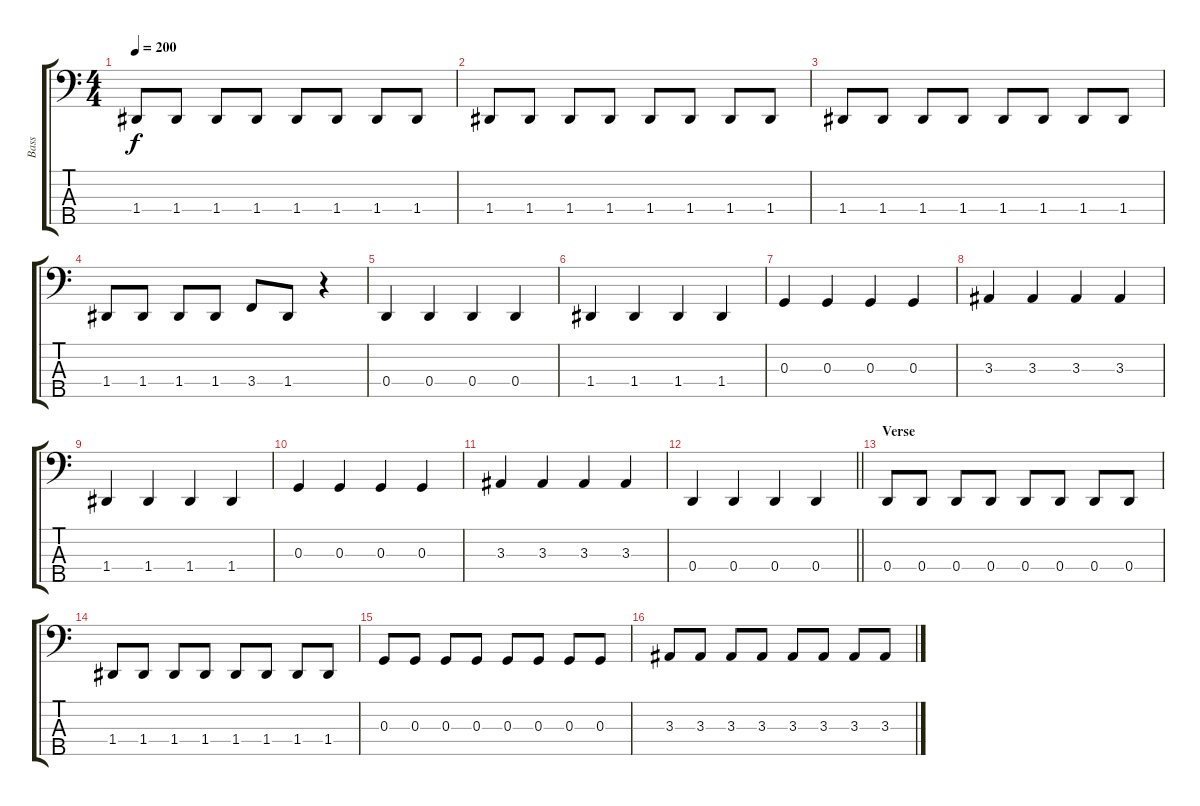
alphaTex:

\track ("Bass" "Bass") {instrument electricbasspick}
\staff {score tabs}
\tuning (F2 C2 G1 D1 A0) {hide}
\ts (4 4)
\tempo 200
\clef f4
\ks c
1.4.8{dy f} 1.4.8 1.4.8 1.4.8 1.4.8 1.4.8 1.4.8 1.4.8 |
1.4.8 1.4.8 1.4.8 1.4.8 1.4.8 1.4.8 1.4.8 1.4.8 |
1.4.8 1.4.8 1.4.8 1.4.8 1.4.8 1.4.8 1.4.8 1.4.8 |
1.4.8 1.4.8 1.4.8 1.4.8 3.4.8 1.4.8 r.4 |
0.4.4 0.4.4 0.4.4 0.4.4 |
1.4.4 1.4.4 1.4.4 1.4.4 |
0.3.4 0.3.4 0.3.4 0.3.4 |
3.3.4 3.3.4 3.3.4 3.3.4 |
1.4.4 1.4.4 1.4.4 1.4.4 |
0.3.4 0.3.4 0.3.4 0.3.4 |
3.3.4 3.3.4 3.3.4 3.3.4 |
\barLineRight lightlight
0.4.4 0.4.4 0.4.4 0.4.4 |
\section ("" "Verse")
0.4.8 0.4.8 0.4.8 0.4.8 0.4.8 0.4.8 0.4.8 0.4.8 |
1.4.8 1.4.8 1.4.8 1.4.8 1.4.8 1.4.8 1.4.8 1.4.8 |
0.3.8 0.3.8 0.3.8 0.3.8 0.3.8 0.3.8 0.3.8 0.3.8 |
3.3.8 3.3.8 3.3.8 3.3.8 3.3.8 3.3.8 3.3.8 3.3.8
